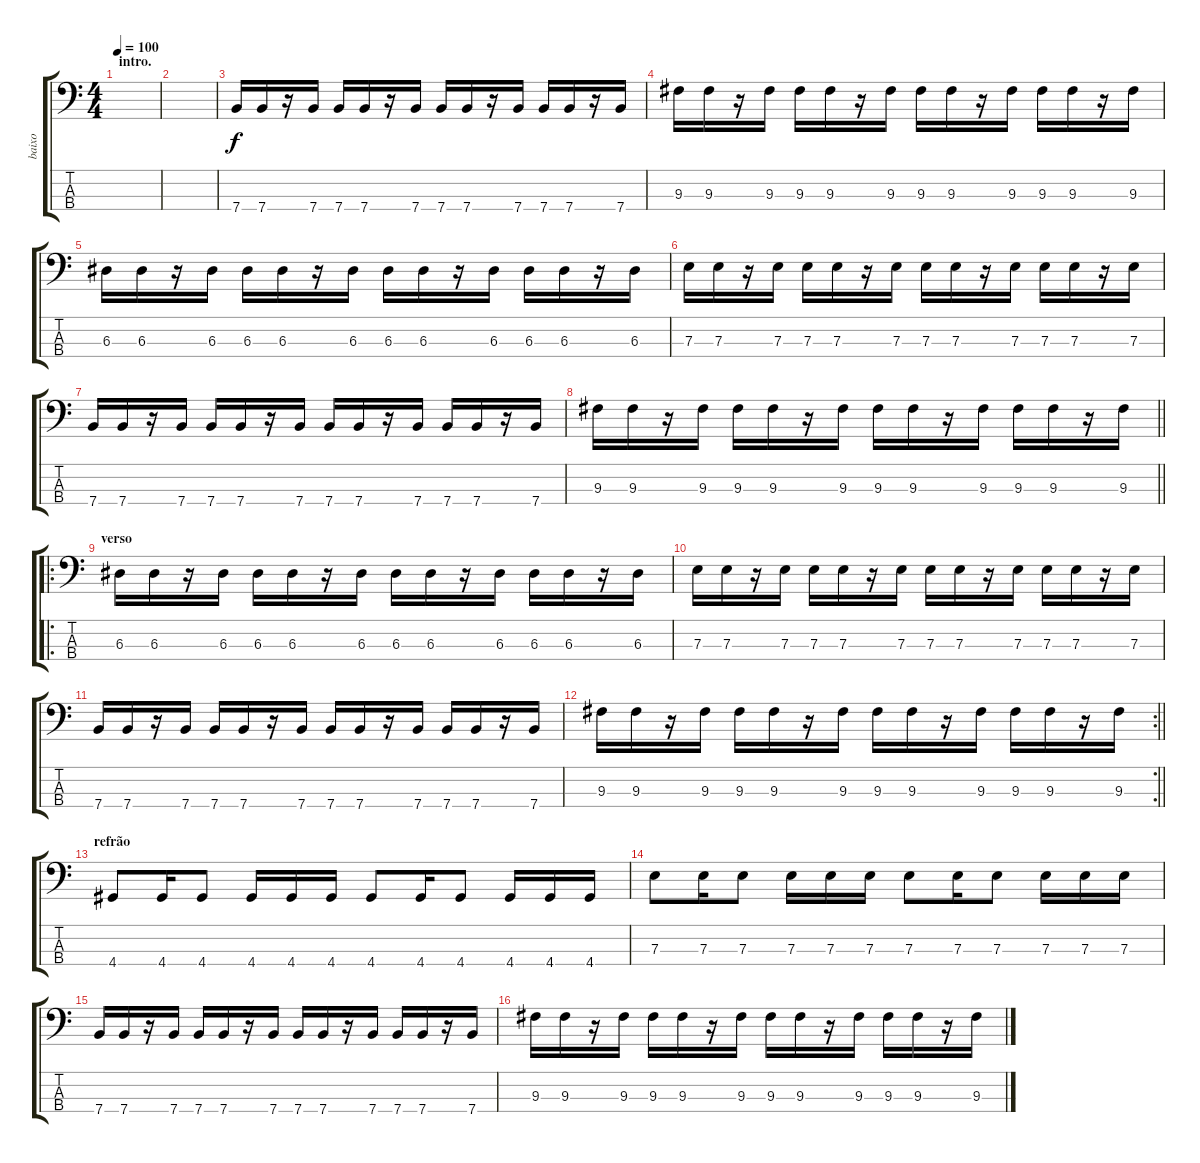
\track ("baixo" "baixo") {instrument electricbasspick}
\staff {score tabs}
\tuning (G2 D2 A1 E1) {hide}
\ts (4 4)
\section ("" "intro.")
\tempo 100
\clef f4
\ks c
|
|
7.4.16 7.4.16 r.16 7.4.16 7.4.16 7.4.16 r.16 7.4.16 7.4.16 7.4.16 r.16 7.4.16 7.4.16 7.4.16 r.16 7.4.16 |
9.3.16 9.3.16 r.16 9.3.16 9.3.16 9.3.16 r.16 9.3.16 9.3.16 9.3.16 r.16 9.3.16 9.3.16 9.3.16 r.16 9.3.16 |
6.3.16 6.3.16 r.16 6.3.16 6.3.16 6.3.16 r.16 6.3.16 6.3.16 6.3.16 r.16 6.3.16 6.3.16 6.3.16 r.16 6.3.16 |
7.3.16 7.3.16 r.16 7.3.16 7.3.16 7.3.16 r.16 7.3.16 7.3.16 7.3.16 r.16 7.3.16 7.3.16 7.3.16 r.16 7.3.16 |
7.4.16 7.4.16 r.16 7.4.16 7.4.16 7.4.16 r.16 7.4.16 7.4.16 7.4.16 r.16 7.4.16 7.4.16 7.4.16 r.16 7.4.16 |
\barLineRight lightlight
9.3.16 9.3.16 r.16 9.3.16 9.3.16 9.3.16 r.16 9.3.16 9.3.16 9.3.16 r.16 9.3.16 9.3.16 9.3.16 r.16 9.3.16 |
\ro
\section ("" "verso")
6.3.16 6.3.16 r.16 6.3.16 6.3.16 6.3.16 r.16 6.3.16 6.3.16 6.3.16 r.16 6.3.16 6.3.16 6.3.16 r.16 6.3.16 |
7.3.16 7.3.16 r.16 7.3.16 7.3.16 7.3.16 r.16 7.3.16 7.3.16 7.3.16 r.16 7.3.16 7.3.16 7.3.16 r.16 7.3.16 |
7.4.16 7.4.16 r.16 7.4.16 7.4.16 7.4.16 r.16 7.4.16 7.4.16 7.4.16 r.16 7.4.16 7.4.16 7.4.16 r.16 7.4.16 |
\rc 2
\barLineRight lightlight
9.3.16 9.3.16 r.16 9.3.16 9.3.16 9.3.16 r.16 9.3.16 9.3.16 9.3.16 r.16 9.3.16 9.3.16 9.3.16 r.16 9.3.16 |
\section ("" "refrão")
4.4.8 4.4.16 4.4.8 4.4.16 4.4.16 4.4.16 4.4.8 4.4.16 4.4.8 4.4.16 4.4.16 4.4.16 |
7.3.8 7.3.16 7.3.8 7.3.16 7.3.16 7.3.16 7.3.8 7.3.16 7.3.8 7.3.16 7.3.16 7.3.16 |
7.4.16 7.4.16 r.16 7.4.16 7.4.16 7.4.16 r.16 7.4.16 7.4.16 7.4.16 r.16 7.4.16 7.4.16 7.4.16 r.16 7.4.16 |
9.3.16 9.3.16 r.16 9.3.16 9.3.16 9.3.16 r.16 9.3.16 9.3.16 9.3.16 r.16 9.3.16 9.3.16 9.3.16 r.16 9.3.16
